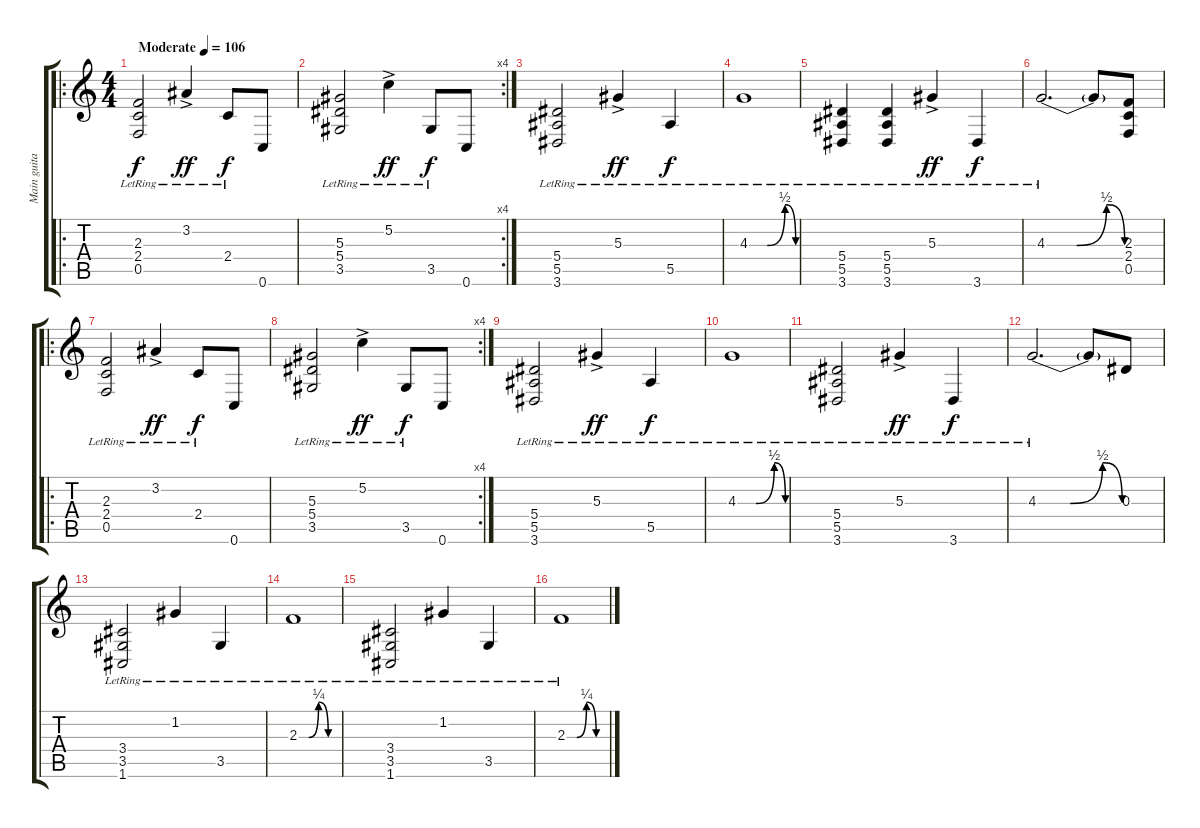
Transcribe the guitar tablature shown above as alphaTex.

\track ("Main guitar" "Main guita") {instrument distortionguitar}
\staff {score tabs}
\tuning (C4 G3 Eb3 Bb2 F2 C2) {hide}
\ro
\ts (4 4)
\tempo (106 "Moderate")
\clef g2
\ks c
(2.3{lr} 2.4{lr} 0.5{lr}).2{dy f instrument distortionguitar} 3.2{ac lr}.4{dy ff} 2.4{lr}.8{dy f} 0.6.8 |
\rc 4
(5.3{lr} 5.4{lr} 3.5{lr}).2 5.2{ac lr}.4{dy ff} 3.5{lr}.8{dy f} 0.6.8 |
(5.4{lr} 5.5{lr} 3.6{lr}).2 5.3{ac lr}.4{dy ff} 5.5{lr}.4{dy f} |
4.3{be (custom 0 0 23 0 46 2 60 0) lr}.1 |
(5.4 5.5 3.6{lr}).4 (5.4 5.5 3.6{lr}).4 5.3{ac lr}.4{dy ff} 3.6{lr}.4{dy f} |
4.3{be (custom 0 0 23 0 46 2 60 0) lr}.2{d} 4.3{t}.8 (2.3 2.4 0.5).8 |
\ro
(2.3{lr} 2.4{lr} 0.5{lr}).2 3.2{ac lr}.4{dy ff} 2.4{lr}.8{dy f} 0.6.8 |
\rc 4
(5.3{lr} 5.4{lr} 3.5{lr}).2 5.2{ac lr}.4{dy ff} 3.5{lr}.8{dy f} 0.6.8 |
(5.4{lr} 5.5{lr} 3.6{lr}).2 5.3{ac lr}.4{dy ff} 5.5{lr}.4{dy f} |
4.3{be (custom 0 0 23 0 46 2 60 0) lr}.1 |
(5.4 5.5 3.6{lr}).2 5.3{ac lr}.4{dy ff} 3.6{lr}.4{dy f} |
4.3{be (custom 0 0 23 0 46 2 60 0) lr}.2{d} 4.3{t}.8 0.3.8 |
(3.4{lr} 3.5{lr} 1.6{lr}).2 1.2{lr}.4 3.5{lr}.4 |
2.3{be (custom 0 0 15 0 30 1 45 0 60 0) lr}.1 |
(3.4{lr} 3.5{lr} 1.6{lr}).2 1.2{lr}.4 3.5{lr}.4 |
2.3{be (custom 0 0 15 0 30 1 45 0 60 0) lr}.1
